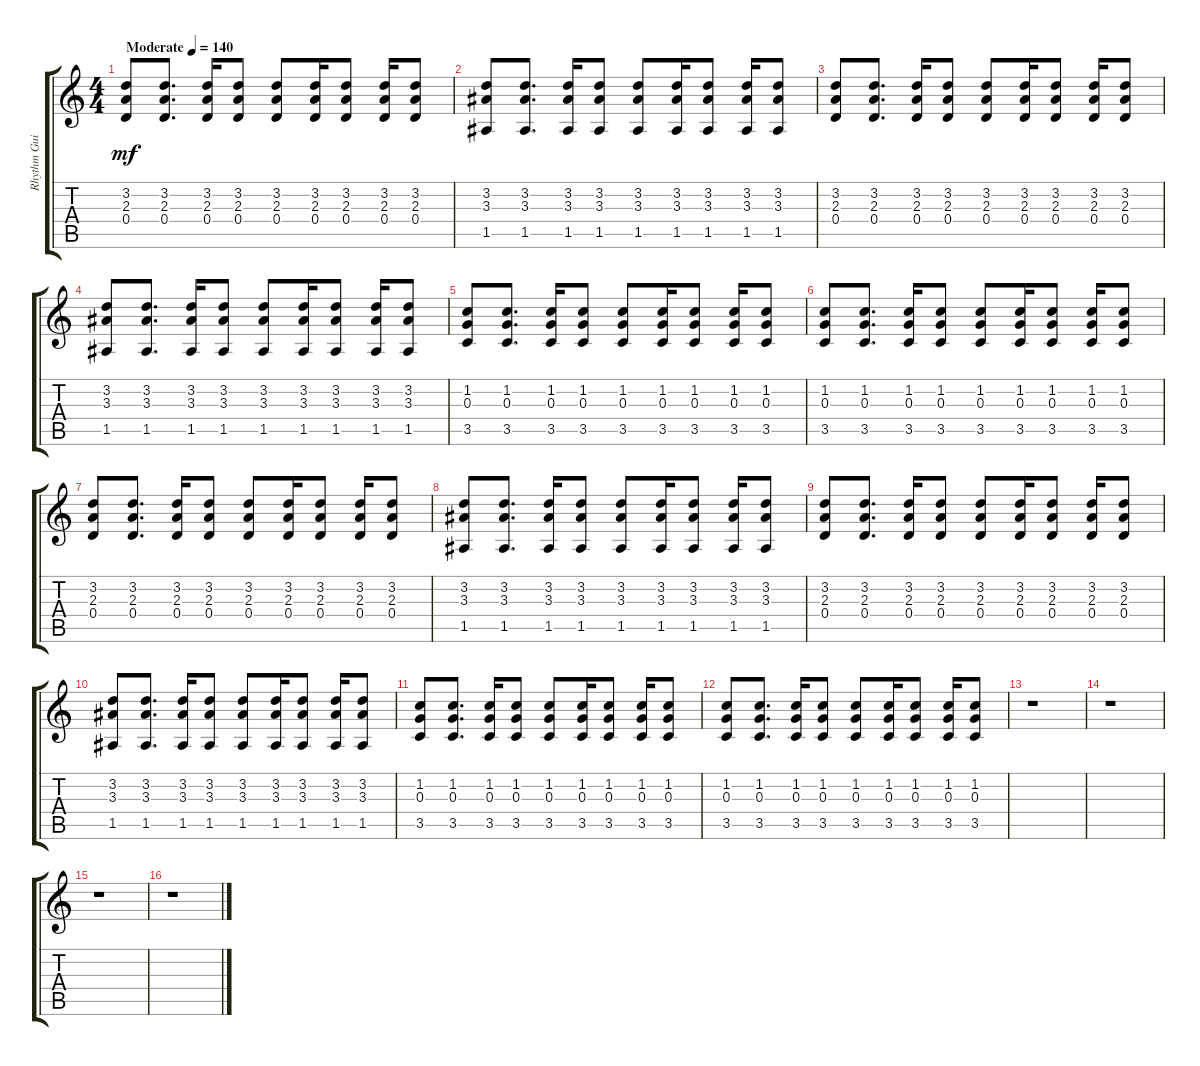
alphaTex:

\track ("Rhythm Guitar" "Rhythm Gui") {instrument distortionguitar}
\staff {score tabs}
\tuning (E4 B3 G3 D3 A2 D2) {hide}
\ts (4 4)
\tempo (140 "Moderate")
\clef g2
\ks c
(3.2 2.3 0.4).8{dy mf instrument distortionguitar} (3.2 2.3 0.4).8{d} (3.2 2.3 0.4).16 (3.2 2.3 0.4).8 (3.2 2.3 0.4).8 (3.2 2.3 0.4).16 (3.2 2.3 0.4).8 (3.2 2.3 0.4).16 (3.2 2.3 0.4).8 |
(3.2 3.3 1.5).8 (3.2 3.3 1.5).8{d} (3.2 3.3 1.5).16 (3.2 3.3 1.5).8 (3.2 3.3 1.5).8 (3.2 3.3 1.5).16 (3.2 3.3 1.5).8 (3.2 3.3 1.5).16 (3.2 3.3 1.5).8 |
(3.2 2.3 0.4).8 (3.2 2.3 0.4).8{d} (3.2 2.3 0.4).16 (3.2 2.3 0.4).8 (3.2 2.3 0.4).8 (3.2 2.3 0.4).16 (3.2 2.3 0.4).8 (3.2 2.3 0.4).16 (3.2 2.3 0.4).8 |
(3.2 3.3 1.5).8 (3.2 3.3 1.5).8{d} (3.2 3.3 1.5).16 (3.2 3.3 1.5).8 (3.2 3.3 1.5).8 (3.2 3.3 1.5).16 (3.2 3.3 1.5).8 (3.2 3.3 1.5).16 (3.2 3.3 1.5).8 |
(1.2 0.3 3.5).8 (1.2 0.3 3.5).8{d} (1.2 0.3 3.5).16 (1.2 0.3 3.5).8 (1.2 0.3 3.5).8 (1.2 0.3 3.5).16 (1.2 0.3 3.5).8 (1.2 0.3 3.5).16 (1.2 0.3 3.5).8 |
(1.2 0.3 3.5).8 (1.2 0.3 3.5).8{d} (1.2 0.3 3.5).16 (1.2 0.3 3.5).8 (1.2 0.3 3.5).8 (1.2 0.3 3.5).16 (1.2 0.3 3.5).8 (1.2 0.3 3.5).16 (1.2 0.3 3.5).8 |
(3.2 2.3 0.4).8 (3.2 2.3 0.4).8{d} (3.2 2.3 0.4).16 (3.2 2.3 0.4).8 (3.2 2.3 0.4).8 (3.2 2.3 0.4).16 (3.2 2.3 0.4).8 (3.2 2.3 0.4).16 (3.2 2.3 0.4).8 |
(3.2 3.3 1.5).8 (3.2 3.3 1.5).8{d} (3.2 3.3 1.5).16 (3.2 3.3 1.5).8 (3.2 3.3 1.5).8 (3.2 3.3 1.5).16 (3.2 3.3 1.5).8 (3.2 3.3 1.5).16 (3.2 3.3 1.5).8 |
(3.2 2.3 0.4).8 (3.2 2.3 0.4).8{d} (3.2 2.3 0.4).16 (3.2 2.3 0.4).8 (3.2 2.3 0.4).8 (3.2 2.3 0.4).16 (3.2 2.3 0.4).8 (3.2 2.3 0.4).16 (3.2 2.3 0.4).8 |
(3.2 3.3 1.5).8 (3.2 3.3 1.5).8{d} (3.2 3.3 1.5).16 (3.2 3.3 1.5).8 (3.2 3.3 1.5).8 (3.2 3.3 1.5).16 (3.2 3.3 1.5).8 (3.2 3.3 1.5).16 (3.2 3.3 1.5).8 |
(1.2 0.3 3.5).8 (1.2 0.3 3.5).8{d} (1.2 0.3 3.5).16 (1.2 0.3 3.5).8 (1.2 0.3 3.5).8 (1.2 0.3 3.5).16 (1.2 0.3 3.5).8 (1.2 0.3 3.5).16 (1.2 0.3 3.5).8 |
(1.2 0.3 3.5).8 (1.2 0.3 3.5).8{d} (1.2 0.3 3.5).16 (1.2 0.3 3.5).8 (1.2 0.3 3.5).8 (1.2 0.3 3.5).16 (1.2 0.3 3.5).8 (1.2 0.3 3.5).16 (1.2 0.3 3.5).8 |
r.1 |
r.1 |
r.1 |
r.1
